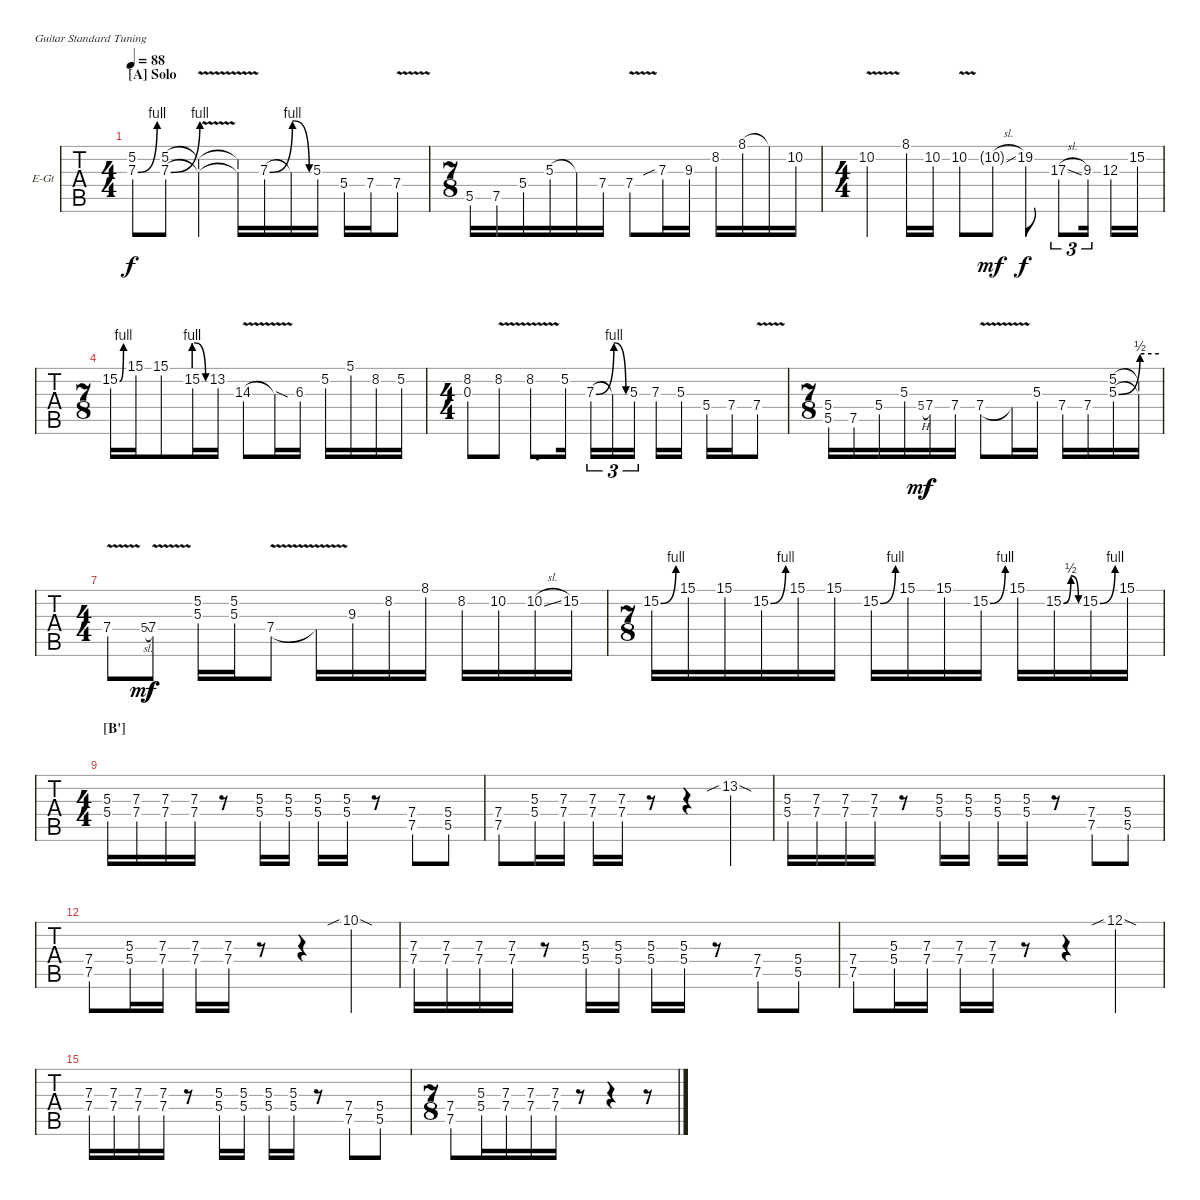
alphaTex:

\bracketExtendMode nobrackets
\firstSystemTrackNameOrientation horizontal
\otherSystemsTrackNameOrientation horizontal
\defaultBarNumberDisplay FirstOfSystem
\track ("Guitar 1" "E-Gt") {instrument distortionguitar}
\staff {tabs}
\tuning (E4 B3 G3 D3 A2 E2)
\ts (4 4)
\beaming (8 2 2 2 2)
\section ("A" "Solo")
\scale
0.52809
\tempo 88
\accidentals auto
\clef g2
\ottava regular
\simile none
\ks a
(5.2 7.3{be (bend 0 0 60 4)}).8{lyrics (0 "") lyrics (1 "") lyrics (2 "") lyrics (3 "") lyrics (4 "") dy f} (5.2 7.3{be (bend 0 0 60 4)}).8{lyrics (0 "") lyrics (1 "") lyrics (2 "") lyrics (3 "") lyrics (4 "")} (5.2{v t} 7.3{v t}).4{lyrics (0 "") lyrics (1 "") lyrics (2 "") lyrics (3 "") lyrics (4 "")} (5.2{v t} 7.3{v t}).16{lyrics (0 "") lyrics (1 "") lyrics (2 "") lyrics (3 "") lyrics (4 "")} 7.3{be (bend 0 0 60 4)}.16{lyrics (0 "") lyrics (1 "") lyrics (2 "") lyrics (3 "") lyrics (4 "")} 7.3{be (release 0 4 60 0) t}.16{lyrics (0 "") lyrics (1 "") lyrics (2 "") lyrics (3 "") lyrics (4 "")} 5.3.16{lyrics (0 "") lyrics (1 "") lyrics (2 "") lyrics (3 "") lyrics (4 "")} 5.4.16{lyrics (0 "") lyrics (1 "") lyrics (2 "") lyrics (3 "") lyrics (4 "")} 7.4.16{lyrics (0 "") lyrics (1 "") lyrics (2 "") lyrics (3 "") lyrics (4 "")} 7.4{v}.8{lyrics (0 "") lyrics (1 "") lyrics (2 "") lyrics (3 "") lyrics (4 "")} |
\ts (7 8)
\beaming (8 3 2 2)
\scale
0.47191 5.5.16{lyrics (0 "") lyrics (1 "") lyrics (2 "") lyrics (3 "") lyrics (4 "")} 7.5.16{lyrics (0 "") lyrics (1 "") lyrics (2 "") lyrics (3 "") lyrics (4 "")} 5.4.16{lyrics (0 "") lyrics (1 "") lyrics (2 "") lyrics (3 "") lyrics (4 "")} 5.3.16{lyrics (0 "") lyrics (1 "") lyrics (2 "") lyrics (3 "") lyrics (4 "")} 5.3{t}.16{lyrics (0 "") lyrics (1 "") lyrics (2 "") lyrics (3 "") lyrics (4 "")} 7.4.16{lyrics (0 "") lyrics (1 "") lyrics (2 "") lyrics (3 "") lyrics (4 "")} 7.4{v}.8{lyrics (0 "") lyrics (1 "") lyrics (2 "") lyrics (3 "") lyrics (4 "")} 7.3{sib}.16{lyrics (0 "") lyrics (1 "") lyrics (2 "") lyrics (3 "") lyrics (4 "")} 9.3.16{lyrics (0 "") lyrics (1 "") lyrics (2 "") lyrics (3 "") lyrics (4 "")} 8.2.16{lyrics (0 "") lyrics (1 "") lyrics (2 "") lyrics (3 "") lyrics (4 "")} 8.1.16{lyrics (0 "") lyrics (1 "") lyrics (2 "") lyrics (3 "") lyrics (4 "")} 8.1{t}.16{lyrics (0 "") lyrics (1 "") lyrics (2 "") lyrics (3 "") lyrics (4 "")} 10.2.16{lyrics (0 "") lyrics (1 "") lyrics (2 "") lyrics (3 "") lyrics (4 "")} |
\ts (4 4)
\beaming (8 3 2 2 1)
\scale
0.618182 10.2{v}.4{lyrics (0 "") lyrics (1 "") lyrics (2 "") lyrics (3 "") lyrics (4 "")} 8.1.16{lyrics (0 "") lyrics (1 "") lyrics (2 "") lyrics (3 "") lyrics (4 "")} 10.2.16{lyrics (0 "") lyrics (1 "") lyrics (2 "") lyrics (3 "") lyrics (4 "")} 10.2{v}.8{lyrics (0 "") lyrics (1 "") lyrics (2 "") lyrics (3 "") lyrics (4 "")} 10.2{sl g}.8{lyrics (0 "") lyrics (1 "") lyrics (2 "") lyrics (3 "") lyrics (4 "") dy mf} 19.2{st}.8{lyrics (0 "") lyrics (1 "") lyrics (2 "") lyrics (3 "") lyrics (4 "") dy f} 17.3{sl}.8{tu (3 2) lyrics (0 "") lyrics (1 "") lyrics (2 "") lyrics (3 "") lyrics (4 "")} 9.3.16{tu (3 2) lyrics (0 "") lyrics (1 "") lyrics (2 "") lyrics (3 "") lyrics (4 "")} 12.3.16{lyrics (0 "") lyrics (1 "") lyrics (2 "") lyrics (3 "") lyrics (4 "")} 15.2.16{lyrics (0 "") lyrics (1 "") lyrics (2 "") lyrics (3 "") lyrics (4 "")} |
\ts (7 8)
\beaming (8 3 2 2)
\scale
0.381818 15.2{be (bend 0 0 60 4)}.16{lyrics (0 "") lyrics (1 "") lyrics (2 "") lyrics (3 "") lyrics (4 "")} 15.1.16{lyrics (0 "") lyrics (1 "") lyrics (2 "") lyrics (3 "") lyrics (4 "")} 15.1.8{lyrics (0 "") lyrics (1 "") lyrics (2 "") lyrics (3 "") lyrics (4 "")} 15.2{be (prebendrelease 0 4 60 0)}.16{lyrics (0 "") lyrics (1 "") lyrics (2 "") lyrics (3 "") lyrics (4 "")} 13.2.16{lyrics (0 "") lyrics (1 "") lyrics (2 "") lyrics (3 "") lyrics (4 "")} 14.3{v}.8{lyrics (0 "") lyrics (1 "") lyrics (2 "") lyrics (3 "") lyrics (4 "")} 14.3{v sod t}.16{lyrics (0 "") lyrics (1 "") lyrics (2 "") lyrics (3 "") lyrics (4 "")} 6.3.16{lyrics (0 "") lyrics (1 "") lyrics (2 "") lyrics (3 "") lyrics (4 "")} 5.2.16{lyrics (0 "") lyrics (1 "") lyrics (2 "") lyrics (3 "") lyrics (4 "")} 5.1.16{lyrics (0 "") lyrics (1 "") lyrics (2 "") lyrics (3 "") lyrics (4 "")} 8.2.16{lyrics (0 "") lyrics (1 "") lyrics (2 "") lyrics (3 "") lyrics (4 "")} 5.2.16{lyrics (0 "") lyrics (1 "") lyrics (2 "") lyrics (3 "") lyrics (4 "")} |
\ts (4 4)
\beaming (8 2 2 2 2)
\scale
0.618759 (8.2 0.3).8{lyrics (0 "") lyrics (1 "") lyrics (2 "") lyrics (3 "") lyrics (4 "")} 8.2{v}.8{lyrics (0 "") lyrics (1 "") lyrics (2 "") lyrics (3 "") lyrics (4 "")} 8.2{v}.8{d lyrics (0 "") lyrics (1 "") lyrics (2 "") lyrics (3 "") lyrics (4 "")} 5.2.16{lyrics (0 "") lyrics (1 "") lyrics (2 "") lyrics (3 "") lyrics (4 "")} 7.3{be (bend 0 0 60 4)}.16{tu (3 2) lyrics (0 "") lyrics (1 "") lyrics (2 "") lyrics (3 "") lyrics (4 "")} 7.3{be (release 0 4 60 0) t}.16{tu (3 2) lyrics (0 "") lyrics (1 "") lyrics (2 "") lyrics (3 "") lyrics (4 "")} 5.3.16{tu (3 2) lyrics (0 "") lyrics (1 "") lyrics (2 "") lyrics (3 "") lyrics (4 "")} 7.3.16{lyrics (0 "") lyrics (1 "") lyrics (2 "") lyrics (3 "") lyrics (4 "")} 5.3.16{lyrics (0 "") lyrics (1 "") lyrics (2 "") lyrics (3 "") lyrics (4 "")} 5.4.16{lyrics (0 "") lyrics (1 "") lyrics (2 "") lyrics (3 "") lyrics (4 "")} 7.4.16{lyrics (0 "") lyrics (1 "") lyrics (2 "") lyrics (3 "") lyrics (4 "")} 7.4{v}.8{lyrics (0 "") lyrics (1 "") lyrics (2 "") lyrics (3 "") lyrics (4 "")} |
\ts (7 8)
\beaming (8 3 2 2)
\scale
0.381241 (5.4 5.5).16{lyrics (0 "") lyrics (1 "") lyrics (2 "") lyrics (3 "") lyrics (4 "")} 7.5.16{lyrics (0 "") lyrics (1 "") lyrics (2 "") lyrics (3 "") lyrics (4 "")} 5.4.16{lyrics (0 "") lyrics (1 "") lyrics (2 "") lyrics (3 "") lyrics (4 "")} 5.3.16{lyrics (0 "") lyrics (1 "") lyrics (2 "") lyrics (3 "") lyrics (4 "")} 5.4{h}.8{lyrics (0 "") lyrics (1 "") lyrics (2 "") lyrics (3 "") lyrics (4 "") gr dy mf} 7.4.16{lyrics (0 "") lyrics (1 "") lyrics (2 "") lyrics (3 "") lyrics (4 "") dy f} 7.4.16{lyrics (0 "") lyrics (1 "") lyrics (2 "") lyrics (3 "") lyrics (4 "")} 7.4{v}.8{lyrics (0 "") lyrics (1 "") lyrics (2 "") lyrics (3 "") lyrics (4 "")} 7.4{v t}.16{lyrics (0 "") lyrics (1 "") lyrics (2 "") lyrics (3 "") lyrics (4 "")} 5.3.16{lyrics (0 "") lyrics (1 "") lyrics (2 "") lyrics (3 "") lyrics (4 "")} 7.4.16{lyrics (0 "") lyrics (1 "") lyrics (2 "") lyrics (3 "") lyrics (4 "")} 7.4.16{lyrics (0 "") lyrics (1 "") lyrics (2 "") lyrics (3 "") lyrics (4 "")} (5.2 5.3{be (bend 0 0 60 2)}).16{lyrics (0 "") lyrics (1 "") lyrics (2 "") lyrics (3 "") lyrics (4 "")} (5.2{t} 5.3{be (hold 0 2 60 2) t}).16{lyrics (0 "") lyrics (1 "") lyrics (2 "") lyrics (3 "") lyrics (4 "")} |
\ts (4 4)
\beaming (8 2 2 2 2)
\scale
0.534196 7.4{v}.8{lyrics (0 "") lyrics (1 "") lyrics (2 "") lyrics (3 "") lyrics (4 "")} 5.4{sl}.8{lyrics (0 "") lyrics (1 "") lyrics (2 "") lyrics (3 "") lyrics (4 "") gr dy mf} 7.4{v}.8{lyrics (0 "") lyrics (1 "") lyrics (2 "") lyrics (3 "") lyrics (4 "") dy f} (5.2 5.3).16{lyrics (0 "") lyrics (1 "") lyrics (2 "") lyrics (3 "") lyrics (4 "")} (5.2 5.3).16{lyrics (0 "") lyrics (1 "") lyrics (2 "") lyrics (3 "") lyrics (4 "")} 7.4{v}.8{lyrics (0 "") lyrics (1 "") lyrics (2 "") lyrics (3 "") lyrics (4 "")} 7.4{v t}.16{lyrics (0 "") lyrics (1 "") lyrics (2 "") lyrics (3 "") lyrics (4 "")} 9.3.16{lyrics (0 "") lyrics (1 "") lyrics (2 "") lyrics (3 "") lyrics (4 "")} 8.2.16{lyrics (0 "") lyrics (1 "") lyrics (2 "") lyrics (3 "") lyrics (4 "")} 8.1.16{lyrics (0 "") lyrics (1 "") lyrics (2 "") lyrics (3 "") lyrics (4 "")} 8.2.16{lyrics (0 "") lyrics (1 "") lyrics (2 "") lyrics (3 "") lyrics (4 "")} 10.2.16{lyrics (0 "") lyrics (1 "") lyrics (2 "") lyrics (3 "") lyrics (4 "")} 10.2{sl}.16{lyrics (0 "") lyrics (1 "") lyrics (2 "") lyrics (3 "") lyrics (4 "")} 15.2.16{lyrics (0 "") lyrics (1 "") lyrics (2 "") lyrics (3 "") lyrics (4 "")} |
\ts (7 8)
\beaming (8 3 2 2)
\scale
0.465804 15.2{be (bend 0 0 60 4)}.16{lyrics (0 "") lyrics (1 "") lyrics (2 "") lyrics (3 "") lyrics (4 "")} 15.1.16{lyrics (0 "") lyrics (1 "") lyrics (2 "") lyrics (3 "") lyrics (4 "")} 15.1.16{lyrics (0 "") lyrics (1 "") lyrics (2 "") lyrics (3 "") lyrics (4 "")} 15.2{be (bend 0 0 60 4)}.16{lyrics (0 "") lyrics (1 "") lyrics (2 "") lyrics (3 "") lyrics (4 "")} 15.1.16{lyrics (0 "") lyrics (1 "") lyrics (2 "") lyrics (3 "") lyrics (4 "")} 15.1.16{lyrics (0 "") lyrics (1 "") lyrics (2 "") lyrics (3 "") lyrics (4 "")} 15.2{be (bend 0 0 60 4)}.16{lyrics (0 "") lyrics (1 "") lyrics (2 "") lyrics (3 "") lyrics (4 "")} 15.1.16{lyrics (0 "") lyrics (1 "") lyrics (2 "") lyrics (3 "") lyrics (4 "")} 15.1.16{lyrics (0 "") lyrics (1 "") lyrics (2 "") lyrics (3 "") lyrics (4 "")} 15.2{be (bend 0 0 60 4)}.16{lyrics (0 "") lyrics (1 "") lyrics (2 "") lyrics (3 "") lyrics (4 "")} 15.1.16{lyrics (0 "") lyrics (1 "") lyrics (2 "") lyrics (3 "") lyrics (4 "")} 15.2{be (bendrelease 0 0 30 2 30 2 60 0)}.16{lyrics (0 "") lyrics (1 "") lyrics (2 "") lyrics (3 "") lyrics (4 "")} 15.2{be (bend 0 0 60 4)}.16{lyrics (0 "") lyrics (1 "") lyrics (2 "") lyrics (3 "") lyrics (4 "")} 15.1.16{lyrics (0 "") lyrics (1 "") lyrics (2 "") lyrics (3 "") lyrics (4 "")} |
\ts (4 4)
\beaming (8 2 2 2 2)
\section ("B'" "")
\scale
0.617391 (5.3 5.4).16{lyrics (0 "") lyrics (1 "") lyrics (2 "") lyrics (3 "") lyrics (4 "")} (7.3 7.4).16{lyrics (0 "") lyrics (1 "") lyrics (2 "") lyrics (3 "") lyrics (4 "")} (7.3 7.4).16{lyrics (0 "") lyrics (1 "") lyrics (2 "") lyrics (3 "") lyrics (4 "")} (7.3 7.4).16{lyrics (0 "") lyrics (1 "") lyrics (2 "") lyrics (3 "") lyrics (4 "")} r.8 (5.3 5.4).16{lyrics (0 "") lyrics (1 "") lyrics (2 "") lyrics (3 "") lyrics (4 "")} (5.3 5.4).16{lyrics (0 "") lyrics (1 "") lyrics (2 "") lyrics (3 "") lyrics (4 "")} (5.3 5.4).16{lyrics (0 "") lyrics (1 "") lyrics (2 "") lyrics (3 "") lyrics (4 "")} (5.3 5.4).16{lyrics (0 "") lyrics (1 "") lyrics (2 "") lyrics (3 "") lyrics (4 "")} r.8 (7.4{st} 7.5{st}).8{lyrics (0 "") lyrics (1 "") lyrics (2 "") lyrics (3 "") lyrics (4 "")} (5.4{st} 5.5{st}).8{lyrics (0 "") lyrics (1 "") lyrics (2 "") lyrics (3 "") lyrics (4 "")} |
\scale
0.382609 (7.4{st} 7.5{st}).8{lyrics (0 "") lyrics (1 "") lyrics (2 "") lyrics (3 "") lyrics (4 "")} (5.3 5.4).16{lyrics (0 "") lyrics (1 "") lyrics (2 "") lyrics (3 "") lyrics (4 "")} (7.3 7.4).16{lyrics (0 "") lyrics (1 "") lyrics (2 "") lyrics (3 "") lyrics (4 "")} (7.3 7.4).16{lyrics (0 "") lyrics (1 "") lyrics (2 "") lyrics (3 "") lyrics (4 "")} (7.3 7.4).16{lyrics (0 "") lyrics (1 "") lyrics (2 "") lyrics (3 "") lyrics (4 "")} r.8 r.4 13.2{sib sod}.4{lyrics (0 "") lyrics (1 "") lyrics (2 "") lyrics (3 "") lyrics (4 "")} |
\scale
0.5 (5.3 5.4).16 (7.3 7.4).16 (7.3 7.4).16 (7.3 7.4).16 r.8 (5.3 5.4).16 (5.3 5.4).16 (5.3 5.4).16 (5.3 5.4).16 r.8 (7.4{st} 7.5{st}).8 (5.4{st} 5.5{st}).8 |
\scale
0.5 (7.4{st} 7.5{st}).8{lyrics (0 "") lyrics (1 "") lyrics (2 "") lyrics (3 "") lyrics (4 "")} (5.3 5.4).16{lyrics (0 "") lyrics (1 "") lyrics (2 "") lyrics (3 "") lyrics (4 "")} (7.3 7.4).16{lyrics (0 "") lyrics (1 "") lyrics (2 "") lyrics (3 "") lyrics (4 "")} (7.3 7.4).16{lyrics (0 "") lyrics (1 "") lyrics (2 "") lyrics (3 "") lyrics (4 "")} (7.3 7.4).16{lyrics (0 "") lyrics (1 "") lyrics (2 "") lyrics (3 "") lyrics (4 "")} r.8 r.4 10.1{sib sod}.4{lyrics (0 "") lyrics (1 "") lyrics (2 "") lyrics (3 "") lyrics (4 "")} |
\scale
0.5 (7.3 7.4).16{lyrics (0 "") lyrics (1 "") lyrics (2 "") lyrics (3 "") lyrics (4 "")} (7.3 7.4).16{lyrics (0 "") lyrics (1 "") lyrics (2 "") lyrics (3 "") lyrics (4 "")} (7.3 7.4).16{lyrics (0 "") lyrics (1 "") lyrics (2 "") lyrics (3 "") lyrics (4 "")} (7.3 7.4).16{lyrics (0 "") lyrics (1 "") lyrics (2 "") lyrics (3 "") lyrics (4 "")} r.8 (5.3 5.4).16{lyrics (0 "") lyrics (1 "") lyrics (2 "") lyrics (3 "") lyrics (4 "")} (5.3 5.4).16{lyrics (0 "") lyrics (1 "") lyrics (2 "") lyrics (3 "") lyrics (4 "")} (5.3 5.4).16{lyrics (0 "") lyrics (1 "") lyrics (2 "") lyrics (3 "") lyrics (4 "")} (5.3 5.4).16{lyrics (0 "") lyrics (1 "") lyrics (2 "") lyrics (3 "") lyrics (4 "")} r.8 (7.4{st} 7.5{st}).8{lyrics (0 "") lyrics (1 "") lyrics (2 "") lyrics (3 "") lyrics (4 "")} (5.4{st} 5.5{st}).8{lyrics (0 "") lyrics (1 "") lyrics (2 "") lyrics (3 "") lyrics (4 "")} |
\scale
0.5 (7.4{st} 7.5{st}).8{lyrics (0 "") lyrics (1 "") lyrics (2 "") lyrics (3 "") lyrics (4 "")} (5.3 5.4).16{lyrics (0 "") lyrics (1 "") lyrics (2 "") lyrics (3 "") lyrics (4 "")} (7.3 7.4).16{lyrics (0 "") lyrics (1 "") lyrics (2 "") lyrics (3 "") lyrics (4 "")} (7.3 7.4).16{lyrics (0 "") lyrics (1 "") lyrics (2 "") lyrics (3 "") lyrics (4 "")} (7.3 7.4).16{lyrics (0 "") lyrics (1 "") lyrics (2 "") lyrics (3 "") lyrics (4 "")} r.8 r.4 12.1{sib sod}.4{lyrics (0 "") lyrics (1 "") lyrics (2 "") lyrics (3 "") lyrics (4 "")} |
\scale
0.511628 (7.3 7.4).16{lyrics (0 "") lyrics (1 "") lyrics (2 "") lyrics (3 "") lyrics (4 "")} (7.3 7.4).16{lyrics (0 "") lyrics (1 "") lyrics (2 "") lyrics (3 "") lyrics (4 "")} (7.3 7.4).16{lyrics (0 "") lyrics (1 "") lyrics (2 "") lyrics (3 "") lyrics (4 "")} (7.3 7.4).16{lyrics (0 "") lyrics (1 "") lyrics (2 "") lyrics (3 "") lyrics (4 "")} r.8 (5.3 5.4).16{lyrics (0 "") lyrics (1 "") lyrics (2 "") lyrics (3 "") lyrics (4 "")} (5.3 5.4).16{lyrics (0 "") lyrics (1 "") lyrics (2 "") lyrics (3 "") lyrics (4 "")} (5.3 5.4).16{lyrics (0 "") lyrics (1 "") lyrics (2 "") lyrics (3 "") lyrics (4 "")} (5.3 5.4).16{lyrics (0 "") lyrics (1 "") lyrics (2 "") lyrics (3 "") lyrics (4 "")} r.8 (7.4{st} 7.5{st}).8{lyrics (0 "") lyrics (1 "") lyrics (2 "") lyrics (3 "") lyrics (4 "")} (5.4{st} 5.5{st}).8{lyrics (0 "") lyrics (1 "") lyrics (2 "") lyrics (3 "") lyrics (4 "")} |
\ts (7 8)
\beaming (8 3 2 2)
\scale
0.488372 (7.4{st} 7.5{st}).8{lyrics (0 "") lyrics (1 "") lyrics (2 "") lyrics (3 "") lyrics (4 "")} (5.3 5.4).16{lyrics (0 "") lyrics (1 "") lyrics (2 "") lyrics (3 "") lyrics (4 "")} (7.3 7.4).16{lyrics (0 "") lyrics (1 "") lyrics (2 "") lyrics (3 "") lyrics (4 "")} (7.3 7.4).16{lyrics (0 "") lyrics (1 "") lyrics (2 "") lyrics (3 "") lyrics (4 "")} (7.3 7.4).16{lyrics (0 "") lyrics (1 "") lyrics (2 "") lyrics (3 "") lyrics (4 "")} r.8 r.4 r.8
